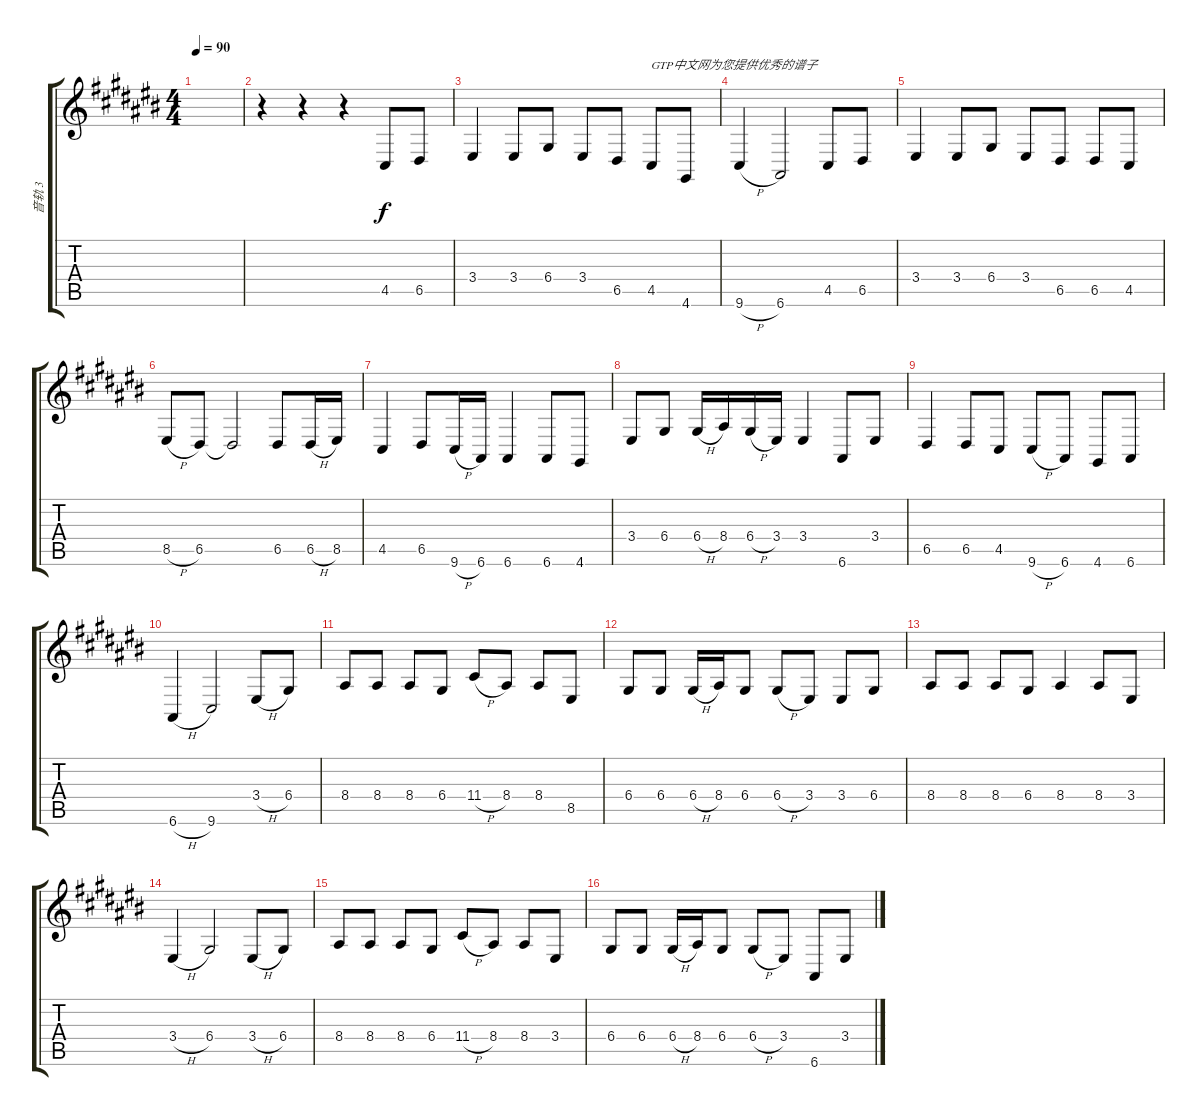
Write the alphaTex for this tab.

\track ("音轨 3" "音轨 3") {instrument electricgrandpiano}
\staff {score tabs}
\tuning (E4 B3 G3 D3 A2 E2) {hide}
\ts (4 4)
\tempo 90
\clef g2
\ks c#
|
r.4 r.4 r.4 4.5.8 6.5.8 |
3.4.4 3.4.8 6.4.8 3.4.8 6.5.8 4.5.8{txt "GTP中文网为您提供优秀的谱子"} 4.6.8 |
9.6{h}.4 6.6.2 4.5.8 6.5.8 |
3.4.4 3.4.8 6.4.8 3.4.8 6.5.8 6.5.8 4.5.8 |
8.5{h}.8 6.5.8 6.5{t}.2 6.5.8 6.5{h}.16 8.5.16 |
4.5.4 6.5.8 9.6{h}.16 6.6.16 6.6.4 6.6.8 4.6.8 |
3.4.8 6.4.8 6.4{h}.16 8.4.16 6.4{h}.16 3.4.16 3.4.4 6.6.8 3.4.8 |
6.5.4 6.5.8 4.5.8 9.6{h}.8 6.6.8 4.6.8 6.6.8 |
6.6{h}.4 9.6.2 3.4{h}.8 6.4.8 |
8.4.8 8.4.8 8.4.8 6.4.8 11.4{h}.8 8.4.8 8.4.8 8.5.8 |
6.4.8 6.4.8 6.4{h}.16 8.4.16 6.4.8 6.4{h}.8 3.4.8 3.4.8 6.4.8 |
8.4.8 8.4.8 8.4.8 6.4.8 8.4.4 8.4.8 3.4.8 |
3.4{h}.4 6.4.2 3.4{h}.8 6.4.8 |
8.4.8 8.4.8 8.4.8 6.4.8 11.4{h}.8 8.4.8 8.4.8 3.4.8 |
6.4.8 6.4.8 6.4{h}.16 8.4.16 6.4.8 6.4{h}.8 3.4.8 6.6.8 3.4.8
